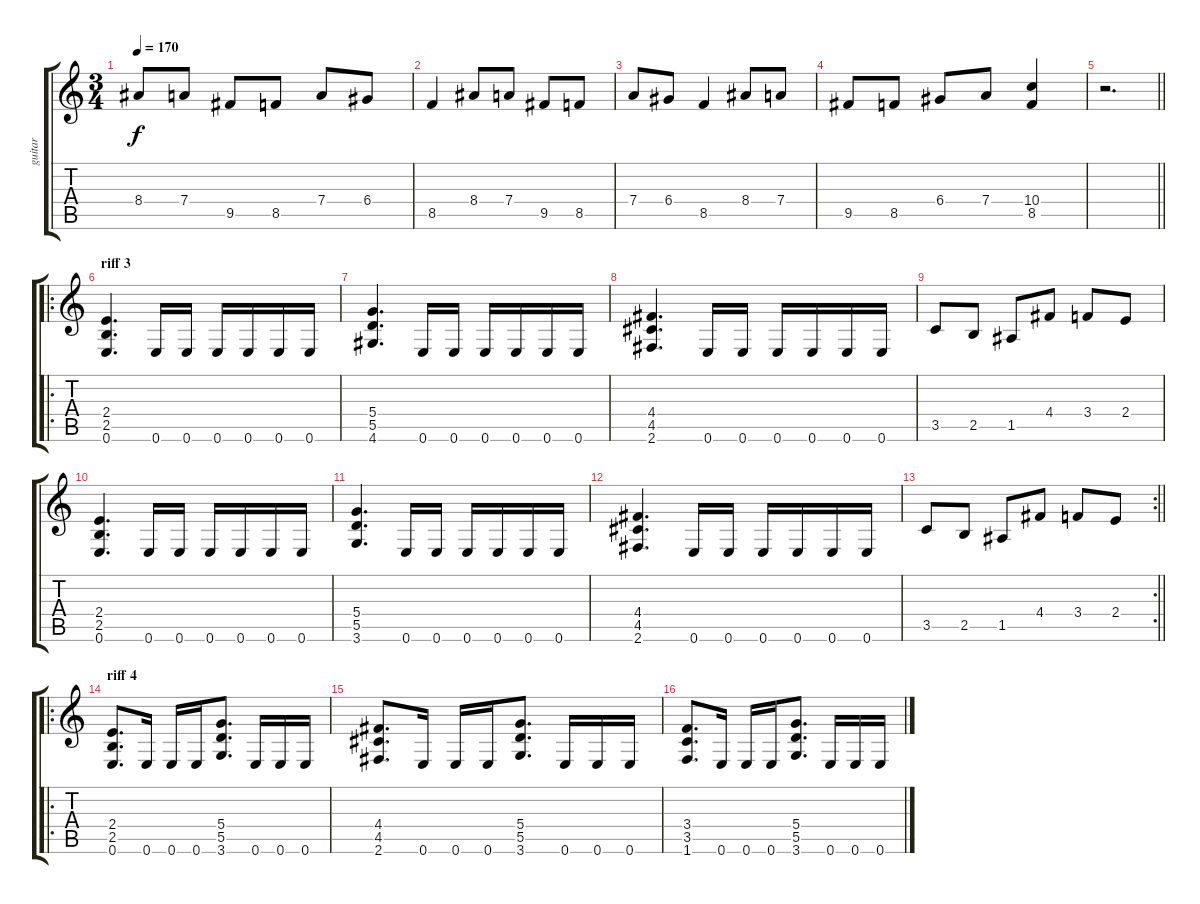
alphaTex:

\track ("guitar" "guitar") {instrument distortionguitar}
\staff {score tabs}
\tuning (E4 B3 G3 D3 A2 E2) {hide}
\ts (3 4)
\tempo 170
\clef g2
\ks c
8.4.8{dy f} 7.4.8 9.5.8 8.5.8 7.4.8 6.4.8 |
8.5.4 8.4.8 7.4.8 9.5.8 8.5.8 |
7.4.8 6.4.8 8.5.4 8.4.8 7.4.8 |
9.5.8 8.5.8 6.4.8 7.4.8 (10.4 8.5).4 |
\barLineRight lightlight
r.2{d} |
\ro
\section ("" "riff 3")
(2.4 2.5 0.6).4{d} 0.6.16 0.6.16 0.6.16 0.6.16 0.6.16 0.6.16 |
(5.4 5.5 4.6).4{d} 0.6.16 0.6.16 0.6.16 0.6.16 0.6.16 0.6.16 |
(4.4 4.5 2.6).4{d} 0.6.16 0.6.16 0.6.16 0.6.16 0.6.16 0.6.16 |
3.5.8 2.5.8 1.5.8 4.4.8 3.4.8 2.4.8 |
(2.4 2.5 0.6).4{d} 0.6.16 0.6.16 0.6.16 0.6.16 0.6.16 0.6.16 |
(5.4 5.5 3.6).4{d} 0.6.16 0.6.16 0.6.16 0.6.16 0.6.16 0.6.16 |
(4.4 4.5 2.6).4{d} 0.6.16 0.6.16 0.6.16 0.6.16 0.6.16 0.6.16 |
\rc 2
\barLineRight lightlight
3.5.8 2.5.8 1.5.8 4.4.8 3.4.8 2.4.8 |
\ro
\section ("" "riff 4")
(2.4 2.5 0.6).8{d} 0.6.16 0.6.16 0.6.16 (5.4 5.5 3.6).8{d} 0.6.16 0.6.16 0.6.16 |
(4.4 4.5 2.6).8{d} 0.6.16 0.6.16 0.6.16 (5.4 5.5 3.6).8{d} 0.6.16 0.6.16 0.6.16 |
(3.4 3.5 1.6).8{d} 0.6.16 0.6.16 0.6.16 (5.4 5.5 3.6).8{d} 0.6.16 0.6.16 0.6.16
